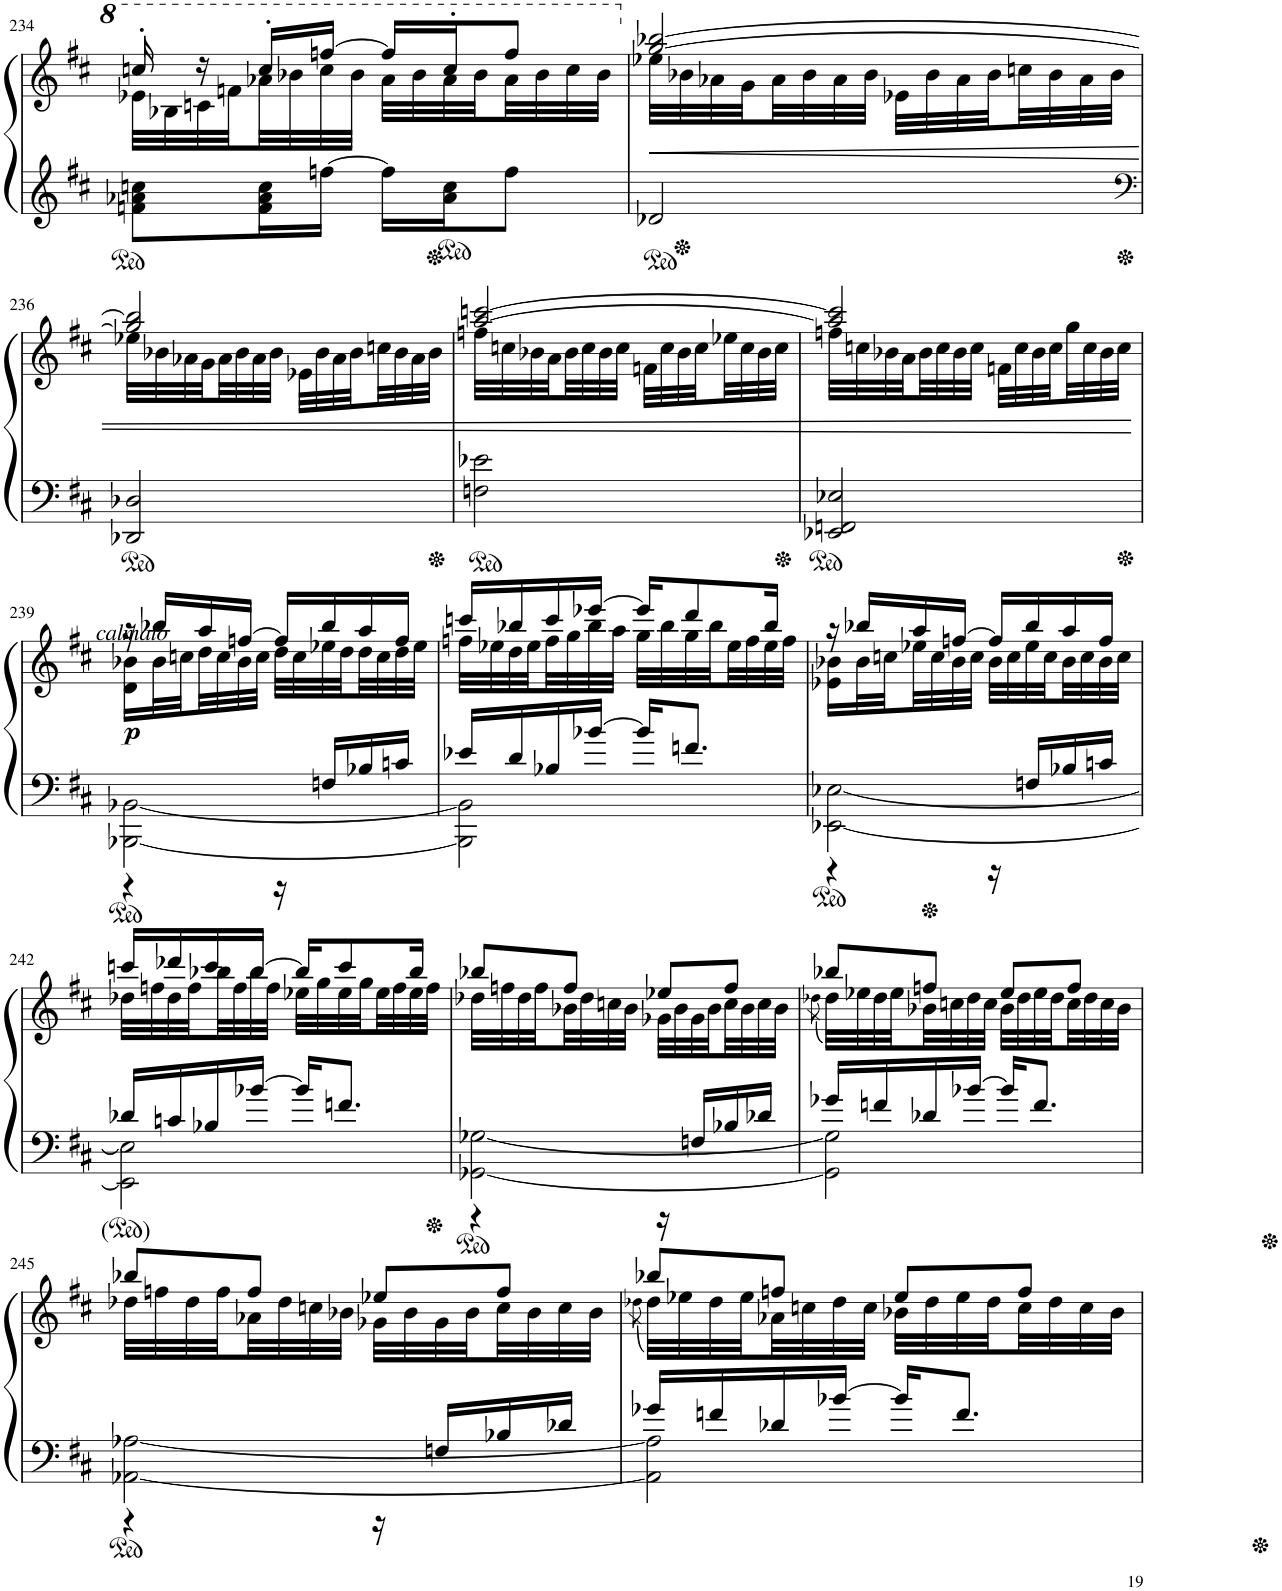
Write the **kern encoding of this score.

**kern	**kern	**dynam
*part1	*part1	*part1
*staff2	*staff1	*staff1/2
*I"Piano	*	*
*I'Pno.	*	*
!!LO:PB:g=z
*clefG2	*clefG2	*
*k[f#c#]	*k[f#c#]	*
*M2/4	*M2/4	*
=234	=234	=234
*	*^	*
8fn\ 8a-X\ 8ccn\L	16cccn'/	32ee-X\LLL	.
.	.	32b-X\	.
.	16r	32ccn\	.
.	.	32ffn\	.
16f\ 16a-\ 16cc\L	16ccc'/LL	32aa-X\	.
.	.	32bb-X\	.
[16ffn\JJ	[16fffn/JJ	32ccc\	.
.	.	32bb-\JJJ	.
16ff\LL]	16fff/LL]	32aa-\LLL	.
.	.	32bb-\	.
16a-\ 16cc\J	16ccc'/J	32aa-\	.
.	.	32bb-\	.
8ff\J	8fff/J	32aa-\	.
.	.	32bb-\	.
.	.	32ccc\	.
.	.	32bb-\JJJ	.
=235	=235	=235	=235
!	!	!	!LO:HP:b
2d-X/	[2gg/ [2bb-X/	32ee-X\LLL	<
.	.	32b-X\	.
.	.	32a-X\	.
.	.	32g\	.
.	.	32a-\	.
.	.	32b-\	.
.	.	32a-\	.
.	.	32b-\JJJ	.
.	.	32e-X\LLL	.
.	.	32b-\	.
.	.	32a-\	.
.	.	32b-\	.
.	.	32ccn\	.
.	.	32b-\	.
.	.	32a-\	.
.	.	32b-\JJJ	.
!!LO:LB:g=z	!!
=236	=236	=236	=236
*clefF4	*	*	*
2DD-X/ 2D-X/	2gg/] 2bb-/]	32ee-X\LLL	.
.	.	32b-X\	.
.	.	32a-X\	.
.	.	32g\	.
.	.	32a-\	.
.	.	32b-\	.
.	.	32a-\	.
.	.	32b-\JJJ	.
.	.	32e-X\LLL	.
.	.	32b-\	.
.	.	32a-\	.
.	.	32b-\	.
.	.	32ccn\	.
.	.	32b-\	.
.	.	32a-\	.
.	.	32b-\JJJ	.
=237	=237	=237	=237
2Fn\ 2e-X\	[2aa/ [2cccn/	32ffn\LLL	.
.	.	32ccn\	.
.	.	32b-X\	.
.	.	32a\	.
.	.	32b-\	.
.	.	32cc\	.
.	.	32b-\	.
.	.	32cc\JJJ	.
.	.	32fn\LLL	.
.	.	32cc\	.
.	.	32b-\	.
.	.	32cc\	.
.	.	32ee-X\	.
.	.	32cc\	.
.	.	32b-\	.
.	.	32cc\JJJ	.
=238	=238	=238	=238
2EE-X/ 2FFn/ 2E-X/	2aa/] 2ccc/]	32ffn\LLL	.
.	.	32ccn\	.
.	.	32b-X\	.
.	.	32a\	.
.	.	32b-\	.
.	.	32cc\	.
.	.	32b-\	.
.	.	32cc\JJJ	.
.	.	32fn\LLL	.
.	.	32cc\	.
.	.	32b-\	.
.	.	32cc\	.
.	.	32gg\	.
.	.	32cc\	.
.	.	32b-\	.
.	.	32cc\JJJ	.
*	*v	*v	*
.	.	[
!!LO:LB:g=z
=239	=239	=239
*^	*^	*
!	!	!LO:TX:b:i:t=calmato	!	!
!	!	!	!	!LO:DY:b
[2BBB-X\ [2BB-X\	4r	16r	16d\ 16b-X\LL	p
.	.	16bb-X/LL	32b-\L	.
.	.	.	32ccn\	.
.	.	16aa/	32dd\	.
.	.	.	32cc\	.
.	.	[16ffn/JJ	32b-\	.
.	.	.	32cc\JJJ	.
.	16r	16ff/LL]	32dd\LLL	.
.	.	.	32cc\	.
.	16Fn/LL	16bb-/	32ee-X\	.
.	.	.	32dd\	.
.	16B-X/	16aa/	32dd\	.
.	.	.	32cc\	.
.	16cn/JJ	16ff/JJ	32dd\	.
.	.	.	32ee-\JJJ	.
=240	=240	=240	=240	=240
2BBB-\] 2BB-\]	16e-X/LL	16cccn/LL	32ffn\LLL	.
.	.	.	32ee-X\	.
.	16d/	16bb-X/	32dd\	.
.	.	.	32ee-\	.
.	16B-X/	16ccc/	32ff\	.
.	.	.	32gg\	.
.	[16b-X/JJ	[16eee-X/JJ	32bb-\	.
.	.	.	32aa\JJJ	.
.	16b-/KL]	16eee-/KL]	32gg\LLL	.
.	.	.	32bb-\	.
.	8.fn/J	8ddd/	32gg\	.
.	.	.	32bb-\	.
.	.	.	32ee-\	.
.	.	.	32ff\	.
.	.	16bb-/Jk	32ee-\	.
.	.	.	32ff\JJJ	.
=241	=241	=241	=241	=241
[2EE-X\ [2E-X\	4r	16r	16e-X\ 16b-X\LL	.
.	.	16bb-X/LL	32b-\L	.
.	.	.	32ccn\	.
.	.	16aa/	32ee-X\	.
.	.	.	32cc\	.
.	.	[16ffn/JJ	32b-\	.
.	.	.	32cc\JJJ	.
.	16r	16ff/LL]	32b-\LLL	.
.	.	.	32cc\	.
.	16Fn/LL	16bb-/	32ee-\	.
.	.	.	32cc\	.
.	16B-X/	16aa/	32b-\	.
.	.	.	32cc\	.
.	16cn/JJ	16ff/JJ	32b-\	.
.	.	.	32cc\JJJ	.
!!LO:LB:g=z	!!
=242	=242	=242	=242	=242
2EE-\] 2E-\]	16d-X/LL	16cccn/LL	32dd-X\LLL	.
.	.	.	32ffn\	.
.	16cn/	16ddd-X/	32dd-\	.
.	.	.	32ff\	.
.	16B-X/	16ccc/	32bb-X\	.
.	.	.	32ff\	.
.	[16b-X/JJ	[16bb-/JJ	32bb-\	.
.	.	.	32ff\JJJ	.
.	16b-/KL]	16bb-/KL]	32ee-X\LLL	.
.	.	.	32gg\	.
.	8.fn/J	8ccc/	32ee-\	.
.	.	.	32gg\	.
.	.	.	32ee-\	.
.	.	.	32ff\	.
.	.	16bb-/Jk	32ee-\	.
.	.	.	32ff\JJJ	.
=243	=243	=243	=243	=243
[2GG-X\ [2G-X\	4r	8bb-X/L	32dd-X\LLL	.
.	.	.	32ffn\	.
.	.	.	32dd-\	.
.	.	.	32ff\	.
.	.	8ff/J	32b-X\	.
.	.	.	32dd-\	.
.	.	.	32ccn\	.
.	.	.	32b-\JJJ	.
.	16r	8ee-X/L	32g-X\LLL	.
.	.	.	32b-\	.
.	16Fn/LL	.	32g-\	.
.	.	.	32b-\	.
.	16B-X/	8ff/J	32cc\	.
.	.	.	32b-\	.
.	16d-X/JJ	.	32cc\	.
.	.	.	32b-\JJJ	.
=244	=244	=244	=244	=244
.	.	.	(8qdd-X\	.
2GG-\] 2G-\]	16g-X/LL	8bb-X/L	32dd-\LLL)	.
.	.	.	32ee-X\	.
.	16fn/	.	32dd-\	.
.	.	.	32ee-\	.
.	16d-X/	8ffn/J	32b-X\	.
.	.	.	32ccn\	.
.	[16b-X/JJ	.	32dd-\	.
.	.	.	32cc\JJJ	.
.	16b-/KL]	8ee-/L	32b-\LLL	.
.	.	.	32dd-\	.
.	8.f/J	.	32ee-\	.
.	.	.	32dd-\	.
.	.	8ff/J	32cc\	.
.	.	.	32dd-\	.
.	.	.	32cc\	.
.	.	.	32b-\JJJ	.
!!LO:LB:g=z	!!
=245	=245	=245	=245	=245
[2AA-X\ [2A-X\	4r	8bb-X/L	32dd-X\LLL	.
.	.	.	32ffn\	.
.	.	.	32dd-\	.
.	.	.	32ff\	.
.	.	8ff/J	32a-X\	.
.	.	.	32dd-\	.
.	.	.	32ccn\	.
.	.	.	32b-X\JJJ	.
.	16r	8ee-X/L	32g-X\LLL	.
.	.	.	32b-\	.
.	16Fn/LL	.	32g-\	.
.	.	.	32b-\	.
.	16B-X/	8ff/J	32cc\	.
.	.	.	32b-\	.
.	16d-X/JJ	.	32cc\	.
.	.	.	32b-\JJJ	.
=246	=246	=246	=246	=246
.	.	.	(8qdd-X\	.
2AA-\] 2A-\]	16g-X/LL	8bb-X/L	32dd-\LLL)	.
.	.	.	32ee-X\	.
.	16fn/	.	32dd-\	.
.	.	.	32ee-\	.
.	16d-X/	8ffn/J	32a-X\	.
.	.	.	32ccn\	.
.	[16b-X/JJ	.	32dd-\	.
.	.	.	32cc\JJJ	.
.	16b-/KL]	8ee-/L	32b-X\LLL	.
.	.	.	32dd-\	.
.	8.f/J	.	32ee-\	.
.	.	.	32dd-\	.
.	.	8ff/J	32cc\	.
.	.	.	32dd-\	.
.	.	.	32cc\	.
.	.	.	32b-\JJJ	.
*v	*v	*	*	*
*	*v	*v	*
=	=	=
*-	*-	*-
